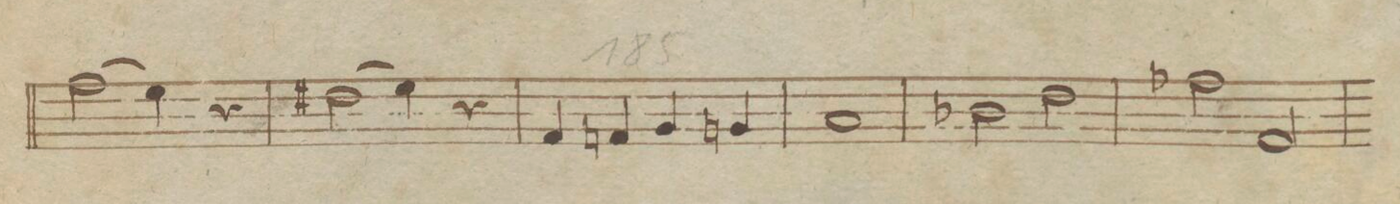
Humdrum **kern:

**kern	**dynam
*I"Fagotto Secondo.	*
*clefF4	*
*k[b-e-a-]	*
*met(c)	*
*M4/4	*
(2A-\	.
4G\)	.
4r	.
=180	=180
(2F#X\	.
4G\)	.
4r	.
=181	=181
4AA-/	.
4AAn/	.
4BB-/	.
4BBn/	.
=182	=182
1C	.
=183	=183
2D-X\	.
2F\	.
=184	=184
2A-X\	.
2AA-/	.
=185	=185
*-	*-
